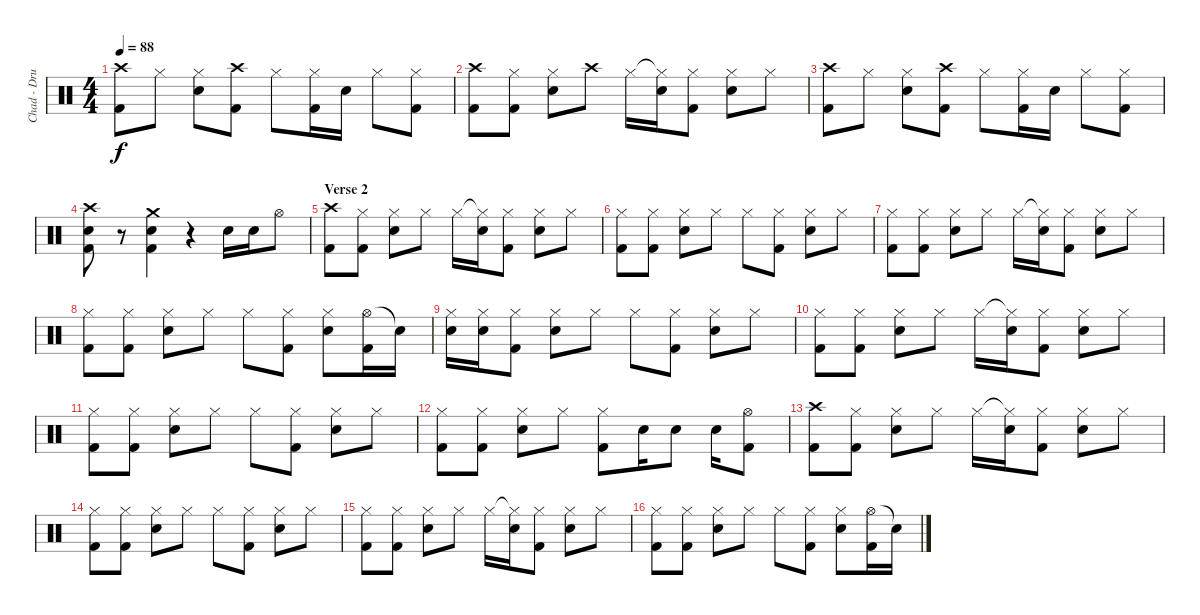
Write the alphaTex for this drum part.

\track ("Chad - Drums" "Chad - Dru") {instrument percussion}
\staff {score}
\articulation defaults
\ts (4 4)
\tempo 88
\clef neutral
\ks c
("Crash high (hit)" "Kick (hit) 2").8{dy f} "Hi-Hat (closed)".8 ("Hi-Hat (closed)" "Snare (hit) 2").8 ("Crash high (hit)" "Kick (hit) 2").8 "Hi-Hat (closed)".8 ("Hi-Hat (closed)" "Kick (hit) 2").16 "Snare (hit) 2".16 "Hi-Hat (closed)".8 ("Hi-Hat (closed)" "Kick (hit) 2").8 |
("Crash high (hit)" "Kick (hit) 2").8 ("Hi-Hat (closed)" "Kick (hit) 2").8 ("Hi-Hat (closed)" "Snare (hit) 2").8 "Crash high (hit)".8 "Hi-Hat (closed)".16 ("Hi-Hat (closed)"{t} "Snare (hit) 2").16 ("Hi-Hat (closed)" "Kick (hit) 2").8 ("Hi-Hat (closed)" "Snare (hit) 2").8 "Hi-Hat (closed)".8 |
("Crash high (hit)" "Kick (hit) 2").8 "Hi-Hat (closed)".8 ("Hi-Hat (closed)" "Snare (hit) 2").8 ("Crash high (hit)" "Kick (hit) 2").8 "Hi-Hat (closed)".8 ("Hi-Hat (closed)" "Kick (hit) 2").16 "Snare (hit) 2".16 "Hi-Hat (closed)".8 ("Hi-Hat (closed)" "Kick (hit) 2").8 |
("Crash high (hit)" "Snare (hit) 2" "Kick (hit) 2").8 r.8 ("Crash medium (hit)" "Snare (hit) 2" "Kick (hit) 2").4 r.4 "Snare (hit) 2".16 "Snare (hit) 2".16 "Hi-Hat (open)".8 |
\section ("" "Verse 2")
("Crash high (hit)" "Kick (hit) 2").8 ("Hi-Hat (closed)" "Kick (hit) 2").8 ("Hi-Hat (closed)" "Snare (hit) 2").8 "Hi-Hat (closed)".8 "Hi-Hat (closed)".16 ("Hi-Hat (closed)"{t} "Snare (hit) 2").16 ("Hi-Hat (closed)" "Kick (hit) 2").8 ("Hi-Hat (closed)" "Snare (hit) 2").8 "Hi-Hat (closed)".8 |
("Hi-Hat (closed)" "Kick (hit) 2").8 ("Hi-Hat (closed)" "Kick (hit) 2").8 ("Hi-Hat (closed)" "Snare (hit) 2").8 "Hi-Hat (closed)".8 "Hi-Hat (closed)".8 ("Hi-Hat (closed)" "Kick (hit) 2").8 ("Hi-Hat (closed)" "Snare (hit) 2").8 "Hi-Hat (closed)".8 |
("Hi-Hat (closed)" "Kick (hit) 2").8 ("Hi-Hat (closed)" "Kick (hit) 2").8 ("Hi-Hat (closed)" "Snare (hit) 2").8 "Hi-Hat (closed)".8 "Hi-Hat (closed)".16 ("Hi-Hat (closed)"{t} "Snare (hit) 2").16 ("Hi-Hat (closed)" "Kick (hit) 2").8 ("Hi-Hat (closed)" "Snare (hit) 2").8 "Hi-Hat (closed)".8 |
("Hi-Hat (closed)" "Kick (hit) 2").8 ("Hi-Hat (closed)" "Kick (hit) 2").8 ("Hi-Hat (closed)" "Snare (hit) 2").8 "Hi-Hat (closed)".8 "Hi-Hat (closed)".8 ("Hi-Hat (closed)" "Kick (hit) 2").8 ("Hi-Hat (closed)" "Snare (hit) 2").8 ("Hi-Hat (open)" "Kick (hit) 2").16 "Snare (hit)"{t}.16 |
("Hi-Hat (closed)" "Snare (hit) 2").16 ("Hi-Hat (closed)" "Snare (hit) 2").16 ("Hi-Hat (closed)" "Kick (hit) 2").8 ("Hi-Hat (closed)" "Snare (hit) 2").8 "Hi-Hat (closed)".8 "Hi-Hat (closed)".8 ("Hi-Hat (closed)" "Kick (hit) 2").8 ("Hi-Hat (closed)" "Snare (hit) 2").8 "Hi-Hat (closed)".8 |
("Hi-Hat (closed)" "Kick (hit) 2").8 ("Hi-Hat (closed)" "Kick (hit) 2").8 ("Hi-Hat (closed)" "Snare (hit) 2").8 "Hi-Hat (closed)".8 "Hi-Hat (closed)".16 ("Hi-Hat (closed)"{t} "Snare (hit) 2").16 ("Hi-Hat (closed)" "Kick (hit) 2").8 ("Hi-Hat (closed)" "Snare (hit) 2").8 "Hi-Hat (closed)".8 |
("Hi-Hat (closed)" "Kick (hit) 2").8 ("Hi-Hat (closed)" "Kick (hit) 2").8 ("Hi-Hat (closed)" "Snare (hit) 2").8 "Hi-Hat (closed)".8 "Hi-Hat (closed)".8 ("Hi-Hat (closed)" "Kick (hit) 2").8 ("Hi-Hat (closed)" "Snare (hit) 2").8 "Hi-Hat (closed)".8 |
("Hi-Hat (closed)" "Kick (hit) 2").8 ("Hi-Hat (closed)" "Kick (hit) 2").8 ("Hi-Hat (closed)" "Snare (hit) 2").8 "Hi-Hat (closed)".8 ("Hi-Hat (closed)" "Kick (hit) 2").8 "Snare (hit) 2".16 "Snare (hit) 2".8 "Snare (hit) 2".16 ("Hi-Hat (open)" "Kick (hit) 2").8 |
("Crash high (hit)" "Kick (hit) 2").8 ("Hi-Hat (closed)" "Kick (hit) 2").8 ("Hi-Hat (closed)" "Snare (hit) 2").8 "Hi-Hat (closed)".8 "Hi-Hat (closed)".16 ("Hi-Hat (closed)"{t} "Snare (hit) 2").16 ("Hi-Hat (closed)" "Kick (hit) 2").8 ("Hi-Hat (closed)" "Snare (hit) 2").8 "Hi-Hat (closed)".8 |
("Hi-Hat (closed)" "Kick (hit) 2").8 ("Hi-Hat (closed)" "Kick (hit) 2").8 ("Hi-Hat (closed)" "Snare (hit) 2").8 "Hi-Hat (closed)".8 "Hi-Hat (closed)".8 ("Hi-Hat (closed)" "Kick (hit) 2").8 ("Hi-Hat (closed)" "Snare (hit) 2").8 "Hi-Hat (closed)".8 |
("Hi-Hat (closed)" "Kick (hit) 2").8 ("Hi-Hat (closed)" "Kick (hit) 2").8 ("Hi-Hat (closed)" "Snare (hit) 2").8 "Hi-Hat (closed)".8 "Hi-Hat (closed)".16 ("Hi-Hat (closed)"{t} "Snare (hit) 2").16 ("Hi-Hat (closed)" "Kick (hit) 2").8 ("Hi-Hat (closed)" "Snare (hit) 2").8 "Hi-Hat (closed)".8 |
("Hi-Hat (closed)" "Kick (hit) 2").8 ("Hi-Hat (closed)" "Kick (hit) 2").8 ("Hi-Hat (closed)" "Snare (hit) 2").8 "Hi-Hat (closed)".8 "Hi-Hat (closed)".8 ("Hi-Hat (closed)" "Kick (hit) 2").8 ("Hi-Hat (closed)" "Snare (hit) 2").8 ("Hi-Hat (open)" "Kick (hit) 2").16 "Snare (hit)"{t}.16
